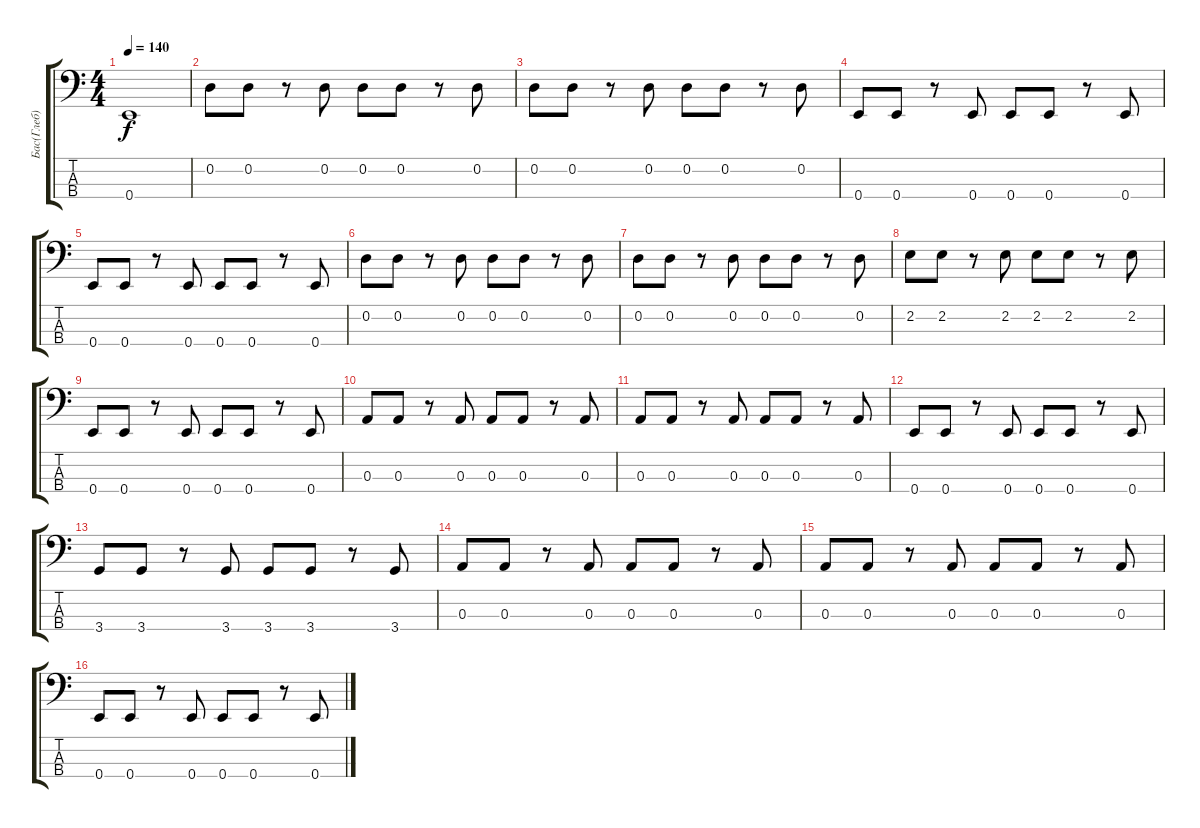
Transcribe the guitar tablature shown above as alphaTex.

\track ("Бас(Глеб)" "Бас(Глеб)") {instrument electricbasspick}
\staff {score tabs}
\tuning (G2 D2 A1 E1) {hide}
\ts (4 4)
\tempo 140
\clef f4
\ks c
0.4{t}.1{dy f} |
0.2.8 0.2.8 r.8 0.2.8 0.2.8 0.2.8 r.8 0.2.8 |
0.2.8 0.2.8 r.8 0.2.8 0.2.8 0.2.8 r.8 0.2.8 |
0.4.8 0.4.8 r.8 0.4.8 0.4.8 0.4.8 r.8 0.4.8 |
0.4.8 0.4.8 r.8 0.4.8 0.4.8 0.4.8 r.8 0.4.8 |
0.2.8 0.2.8 r.8 0.2.8 0.2.8 0.2.8 r.8 0.2.8 |
0.2.8 0.2.8 r.8 0.2.8 0.2.8 0.2.8 r.8 0.2.8 |
2.2.8 2.2.8 r.8 2.2.8 2.2.8 2.2.8 r.8 2.2.8 |
0.4.8 0.4.8 r.8 0.4.8 0.4.8 0.4.8 r.8 0.4.8 |
0.3.8 0.3.8 r.8 0.3.8 0.3.8 0.3.8 r.8 0.3.8 |
0.3.8 0.3.8 r.8 0.3.8 0.3.8 0.3.8 r.8 0.3.8 |
0.4.8 0.4.8 r.8 0.4.8 0.4.8 0.4.8 r.8 0.4.8 |
3.4.8 3.4.8 r.8 3.4.8 3.4.8 3.4.8 r.8 3.4.8 |
0.3.8 0.3.8 r.8 0.3.8 0.3.8 0.3.8 r.8 0.3.8 |
0.3.8 0.3.8 r.8 0.3.8 0.3.8 0.3.8 r.8 0.3.8 |
0.4.8 0.4.8 r.8 0.4.8 0.4.8 0.4.8 r.8 0.4.8
